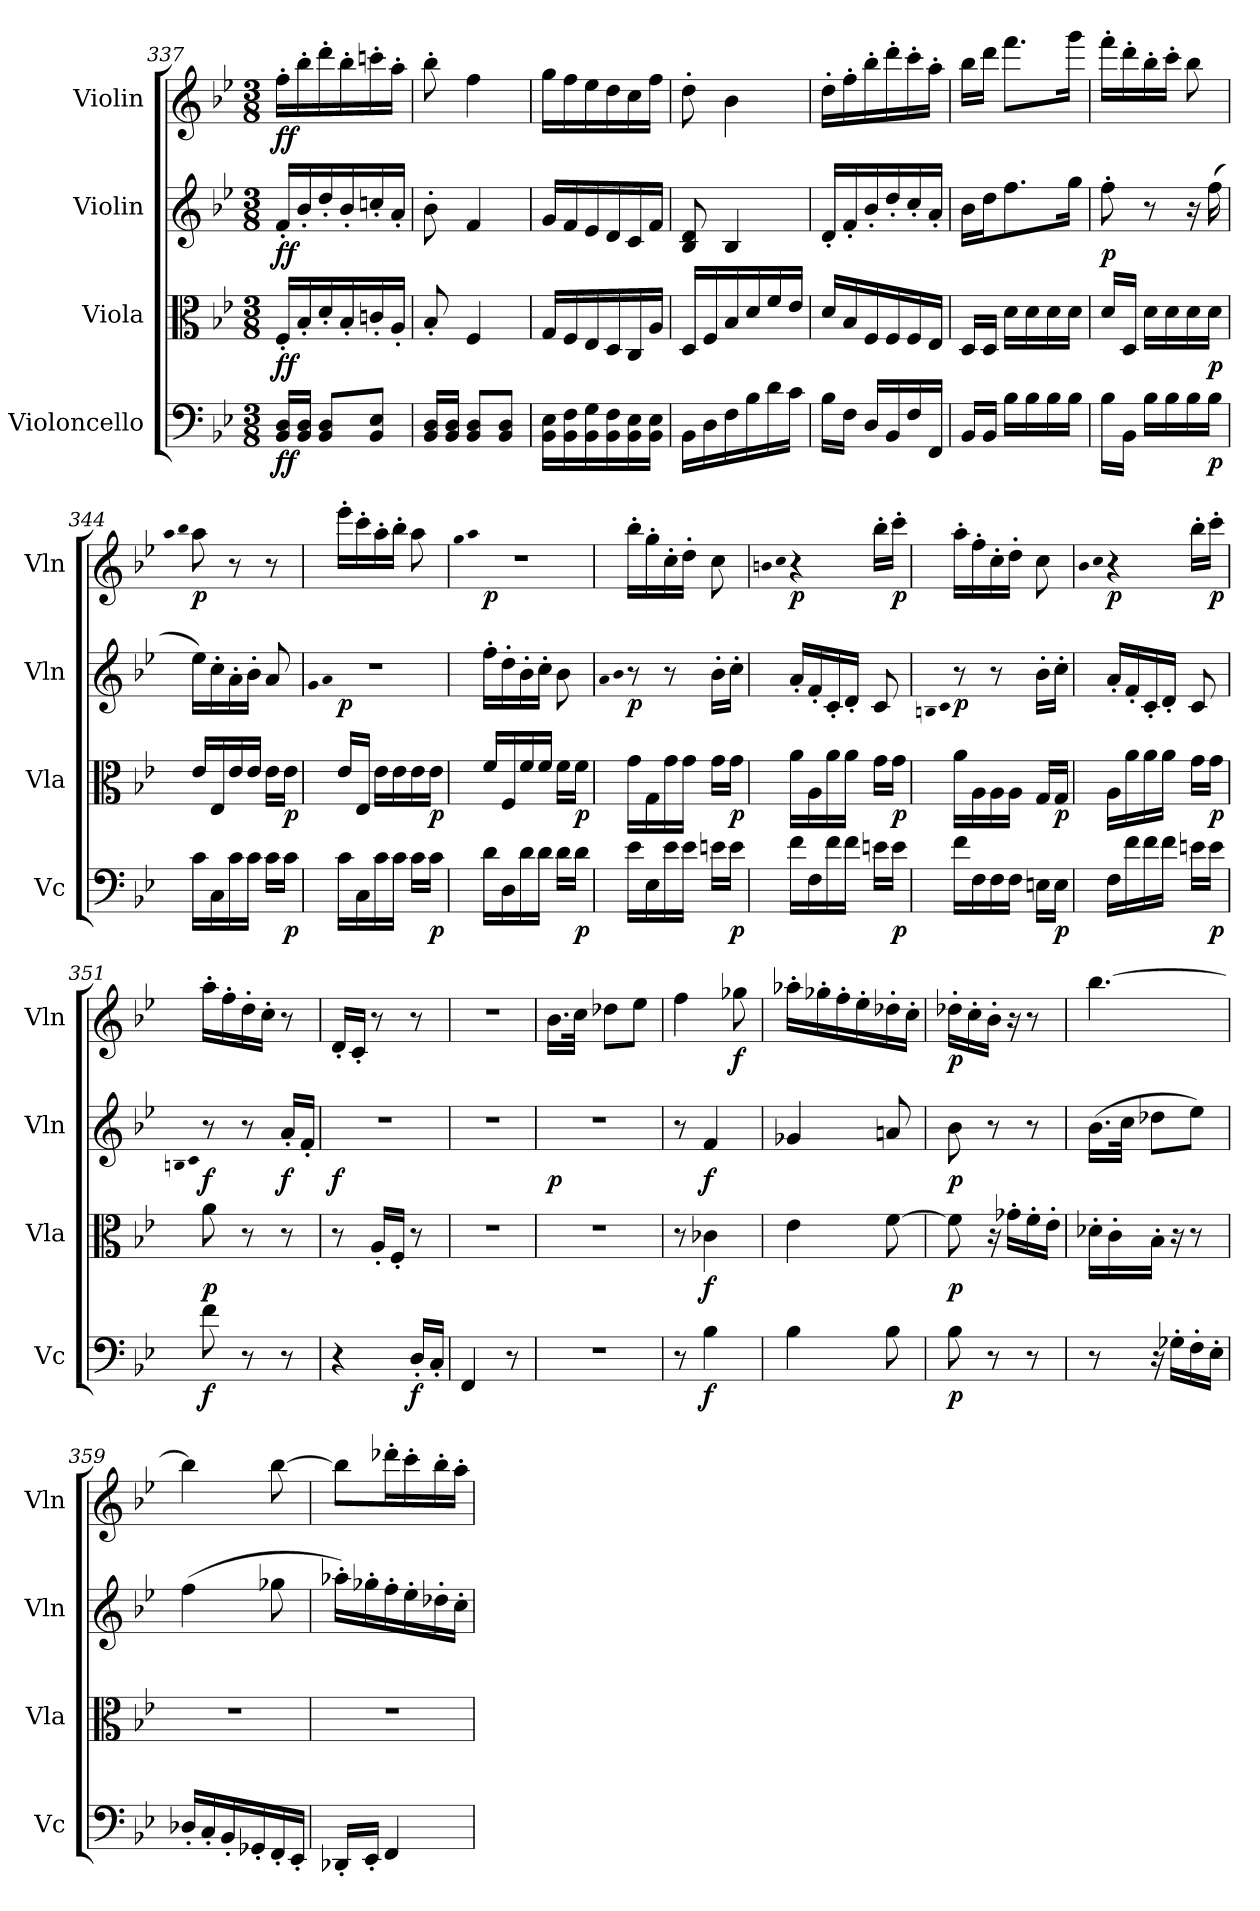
**kern	**dynam	**kern	**dynam	**kern	**dynam	**kern	**dynam
*part4	*part4	*part3	*part3	*part2	*part2	*part1	*part1
*staff4	*staff4	*staff3	*staff3	*staff2	*staff2	*staff1	*staff1
*I"Violoncello	*	*I"Viola	*	*I"Violin	*	*I"Violin	*
*I'Vc	*	*I'Vla	*	*I'Vln	*	*I'Vln	*
*clefF4	*	*clefC3	*	*clefG2	*	*clefG2	*
*k[b-e-]	*	*k[b-e-]	*	*k[b-e-]	*	*k[b-e-]	*
*B-:	*	*B-:	*	*B-:	*	*B-:	*
*M3/8	*	*M3/8	*	*M3/8	*	*M3/8	*
=337	=337	=337	=337	=337	=337	=337	=337
16BB-/ 16D/LL	ff	16F'/LL	ff	16f'/LL	ff	16ff'\LL	ff
16BB-/ 16D/JJ	.	16B-'/	.	16b-'/	.	16bb-'\	.
8BB-/ 8D/L	.	16d'/	.	16dd'/	.	16ddd'\	.
.	.	16B-'/	.	16b-'/	.	16bb-'\	.
8BB-/ 8E-/J	.	16cn'/	.	16ccn'/	.	16cccn'\	.
.	.	16A'/JJ	.	16a'/JJ	.	16aa'\JJ	.
=338	=338	=338	=338	=338	=338	=338	=338
16BB-/ 16D/LL	.	8B-'/	.	8b-'\	.	8bb-'\	.
16BB-/ 16D/JJ	.	.	.	.	.	.	.
8BB-/ 8D/L	.	4F/	.	4f/	.	4ff\	.
8BB-/ 8D/J	.	.	.	.	.	.	.
=339	=339	=339	=339	=339	=339	=339	=339
16BB-\ 16E-\LL	.	16G/LL	.	16g/LL	.	16gg\LL	.
16BB-\ 16F\	.	16F/	.	16f/	.	16ff\	.
16BB-\ 16G\	.	16E-/	.	16e-/	.	16ee-\	.
16BB-\ 16F\	.	16D/	.	16d/	.	16dd\	.
16BB-\ 16E-\	.	16C/	.	16c/	.	16cc\	.
16BB-\ 16E-\JJ	.	16A/JJ	.	16f/JJ	.	16ff\JJ	.
=340	=340	=340	=340	=340	=340	=340	=340
16BB-\LL	.	16D/LL	.	8B-/ 8d/	.	8dd'\	.
16D\	.	16F/	.	.	.	.	.
16F\	.	16B-/	.	4B-/	.	4b-\	.
16B-\	.	16d/	.	.	.	.	.
16d\	.	16f/	.	.	.	.	.
16c\JJ	.	16e-/JJ	.	.	.	.	.
=341	=341	=341	=341	=341	=341	=341	=341
16B-\LL	.	16d/LL	.	16d'/LL	.	16dd'\LL	.
16F\JJ	.	16B-/	.	16f'/	.	16ff'\	.
16D/LL	.	16F/	.	16b-'/	.	16bb-'\	.
16BB-/	.	16F/	.	16dd'/	.	16ddd'\	.
16F/	.	16F/	.	16cc'/	.	16ccc'\	.
16FF/JJ	.	16E-/JJ	.	16a'/JJ	.	16aa'\JJ	.
=342	=342	=342	=342	=342	=342	=342	=342
16BB-/LL	.	16D/LL	.	16b-\LL	.	16bb-\LL	.
16BB-/JJ	.	16D/JJ	.	16dd\J	.	16ddd\JJ	.
16B-\LL	.	16d\LL	.	8.ff\	.	8.fff\L	.
16B-\	.	16d\	.	.	.	.	.
16B-\	.	16d\	.	.	.	.	.
16B-\JJ	.	16d\JJ	.	16gg\Jk	.	16ggg\Jk	.
=343	=343	=343	=343	=343	=343	=343	=343
16B-\LL	.	16d/LL	.	8ff'\	p	16fff'\LL	.
16BB-\JJ	.	16D/JJ	.	.	.	16ddd'\	.
16B-\LL	.	16d\LL	.	8r	.	16bb-'\	.
16B-\	.	16d\	.	.	.	16ccc'\JJ	.
16B-\	.	16d\	.	16r	.	8bb-\	.
16B-\JJ	p	16d\JJ	p	(16ff\	.	.	.
=344	=344	=344	=344	=344	=344	=344	=344
.	.	.	.	.	.	qaa	.
.	.	.	.	.	.	qbb-	.
16c\LL	.	16e-/LL	.	16ee-\LL)	.	8aa\	p
16C\	.	16E-/	.	16cc'\	.	.	.
16c\	.	16e-/	.	16a'\	.	8r	.
16c\JJ	.	16e-/JJ	.	16b-'\JJ	.	.	.
16c\LL	.	16e-\LL	.	8a/	.	8r	.
16c\JJ	p	16e-\JJ	p	.	.	.	.
=345	=345	=345	=345	=345	=345	=345	=345
.	.	.	.	qg	.	.	.
.	.	.	.	qa	.	.	.
16c\LL	.	16e-/LL	.	4.r	p	16eee-'\LL	.
16C\	.	16E-/JJ	.	.	.	16ccc'\	.
16c\	.	16e-\LL	.	.	.	16aa'\	.
16c\JJ	.	16e-\	.	.	.	16bb-'\JJ	.
16c\LL	.	16e-\	.	.	.	8aa\	.
16c\JJ	p	16e-\JJ	p	.	.	.	.
=346	=346	=346	=346	=346	=346	=346	=346
.	.	.	.	.	.	qgg	.
.	.	.	.	.	.	qaa	.
16d\LL	.	16f/LL	.	16ff'\LL	.	4.r	p
16D\	.	16F/	.	16dd'\	.	.	.
16d\	.	16f/	.	16b-'\	.	.	.
16d\JJ	.	16f/JJ	.	16cc'\JJ	.	.	.
16d\LL	.	16f\LL	.	8b-\	.	.	.
16d\JJ	p	16f\JJ	p	.	.	.	.
=347	=347	=347	=347	=347	=347	=347	=347
.	.	.	.	qa	.	.	.
.	.	.	.	qb-	.	.	.
16e-\LL	.	16g\LL	.	8r	p	16bb-'\LL	.
16E-\	.	16G\	.	.	.	16gg'\	.
16e-\	.	16g\	.	8r	.	16cc'\	.
16e-\JJ	.	16g\JJ	.	.	.	16dd'\JJ	.
16en\LL	.	16g\LL	.	16b-'\LL	.	8cc\	.
16e\JJ	p	16g\JJ	p	16cc'\JJ	.	.	.
=348	=348	=348	=348	=348	=348	=348	=348
.	.	.	.	.	.	qbn	.
.	.	.	.	.	.	qcc	.
16f\LL	.	16a\LL	.	16a'/LL	.	4r	p
16F\	.	16A\	.	16f'/	.	.	.
16f\	.	16a\	.	16c'/	.	.	.
16f\JJ	.	16a\JJ	.	16d'/JJ	.	.	.
16en\LL	.	16g\LL	.	8c/	.	16bb-'\LL	.
16e\JJ	p	16g\JJ	p	.	.	16ccc'\JJ	p
=349	=349	=349	=349	=349	=349	=349	=349
.	.	.	.	qBn	.	.	.
.	.	.	.	qc	.	.	.
16f\LL	.	16a\LL	.	8r	p	16aa'\LL	.
16F\	.	16A\	.	.	.	16ff'\	.
16F\	.	16A\	.	8r	.	16cc'\	.
16F\JJ	.	16A\JJ	.	.	.	16dd'\JJ	.
16En\LL	.	16G/LL	.	16b-'\LL	.	8cc\	.
16E\JJ	p	16G/JJ	p	16cc'\JJ	.	.	.
=350	=350	=350	=350	=350	=350	=350	=350
.	.	.	.	.	.	qb-	.
.	.	.	.	.	.	qcc	.
16F\LL	.	16A\LL	.	16a'/LL	.	4r	p
16f\	.	16a\	.	16f'/	.	.	.
16f\	.	16a\	.	16c'/	.	.	.
16f\JJ	.	16a\JJ	.	16d'/JJ	.	.	.
16en\LL	.	16g\LL	.	8c/	.	16bb-'\LL	.
16e\JJ	p	16g\JJ	p	.	.	16ccc'\JJ	p
=351	=351	=351	=351	=351	=351	=351	=351
.	.	.	.	qBn	.	.	.
.	.	.	.	qc	.	.	.
8f\	f	8a\	p	8r	f	16aa'\LL	.
.	.	.	.	.	.	16ff'\	.
8r	.	8r	.	8r	.	16dd'\	.
.	.	.	.	.	.	16cc'\JJ	.
8r	.	8r	.	16a'/LL	f	8r	.
.	.	.	.	16f'/JJ	.	.	.
=352	=352	=352	=352	=352	=352	=352	=352
4r	.	8r	.	4.r	f	16d'/LL	.
.	.	.	.	.	.	16c'/JJ	.
.	.	16A'/LL	.	.	.	8r	.
.	.	16F'/JJ	.	.	.	.	.
16D'\LL	f	8r	.	.	.	8r	.
16C'/JJ	.	.	.	.	.	.	.
=353	=353	=353	=353	=353	=353	=353	=353
4FF/	.	4.r	.	4.r	.	4.r	.
8r	.	.	.	.	.	.	.
=354	=354	=354	=354	=354	=354	=354	=354
4.r	.	4.r	.	4.r	p	16.b-\LL	.
.	.	.	.	.	.	32cc\JJk	.
.	.	.	.	.	.	8dd-X\L	.
.	.	.	.	.	.	8ee-\J	.
=355	=355	=355	=355	=355	=355	=355	=355
8r	.	8r	.	8r	.	4ff\	.
4B-\	f	4c-X\	f	4f/	f	.	.
.	.	.	.	.	.	8gg-X\	f
=356	=356	=356	=356	=356	=356	=356	=356
4B-\	.	4e-\	.	4g-X/	.	16aa-X'\LL	.
.	.	.	.	.	.	16gg-X'\	.
.	.	.	.	.	.	16ff'\	.
.	.	.	.	.	.	16ee-'\	.
8B-\	.	[8f\	.	8an/	.	16dd-X'\	.
.	.	.	.	.	.	16cc'\JJ	.
=357	=357	=357	=357	=357	=357	=357	=357
8B-\	p	8f\]	p	8b-\	p	16dd-X'\LL	p
.	.	.	.	.	.	16cc'\	.
8r	.	16r	.	8r	.	16b-'\JJ	.
.	.	16g-X'\LL	.	.	.	16r	.
8r	.	16f'\	.	8r	.	8r	.
.	.	16e-'\JJ	.	.	.	.	.
=358	=358	=358	=358	=358	=358	=358	=358
8r	.	16d-X'\LL	.	(16.b-\LL	.	[4.bb-\	.
.	.	16c'\	.	.	.	.	.
.	.	.	.	32cc\JJk	.	.	.
16r	.	16B-'\JJ	.	8dd-X\L	.	.	.
16G-X'\LL	.	16r	.	.	.	.	.
16F'\	.	8r	.	8ee-\J)	.	.	.
16E-'\JJ	.	.	.	.	.	.	.
=359	=359	=359	=359	=359	=359	=359	=359
16D-X'/LL	.	4.r	.	(4ff\	.	4bb-\]	.
16C'/	.	.	.	.	.	.	.
16BB-'/	.	.	.	.	.	.	.
16GG-X'/	.	.	.	.	.	.	.
16FF'/	.	.	.	8gg-X\	.	[8bb-\	.
16EE-'/JJ	.	.	.	.	.	.	.
=360	=360	=360	=360	=360	=360	=360	=360
16DD-X'/LL	.	4.r	.	16aa-X'\LL)	.	8bb-\L]	.
16EE-'/JJ	.	.	.	16gg-X'\	.	.	.
4FF/	.	.	.	16ff'\	.	16ddd-X'\L	.
.	.	.	.	16ee-'\	.	16ccc'\	.
.	.	.	.	16dd-X'\	.	16bb-'\	.
.	.	.	.	16cc'\JJ	.	16aa'\JJ	.
=	=	=	=	=	=	=	=
*-	*-	*-	*-	*-	*-	*-	*-
